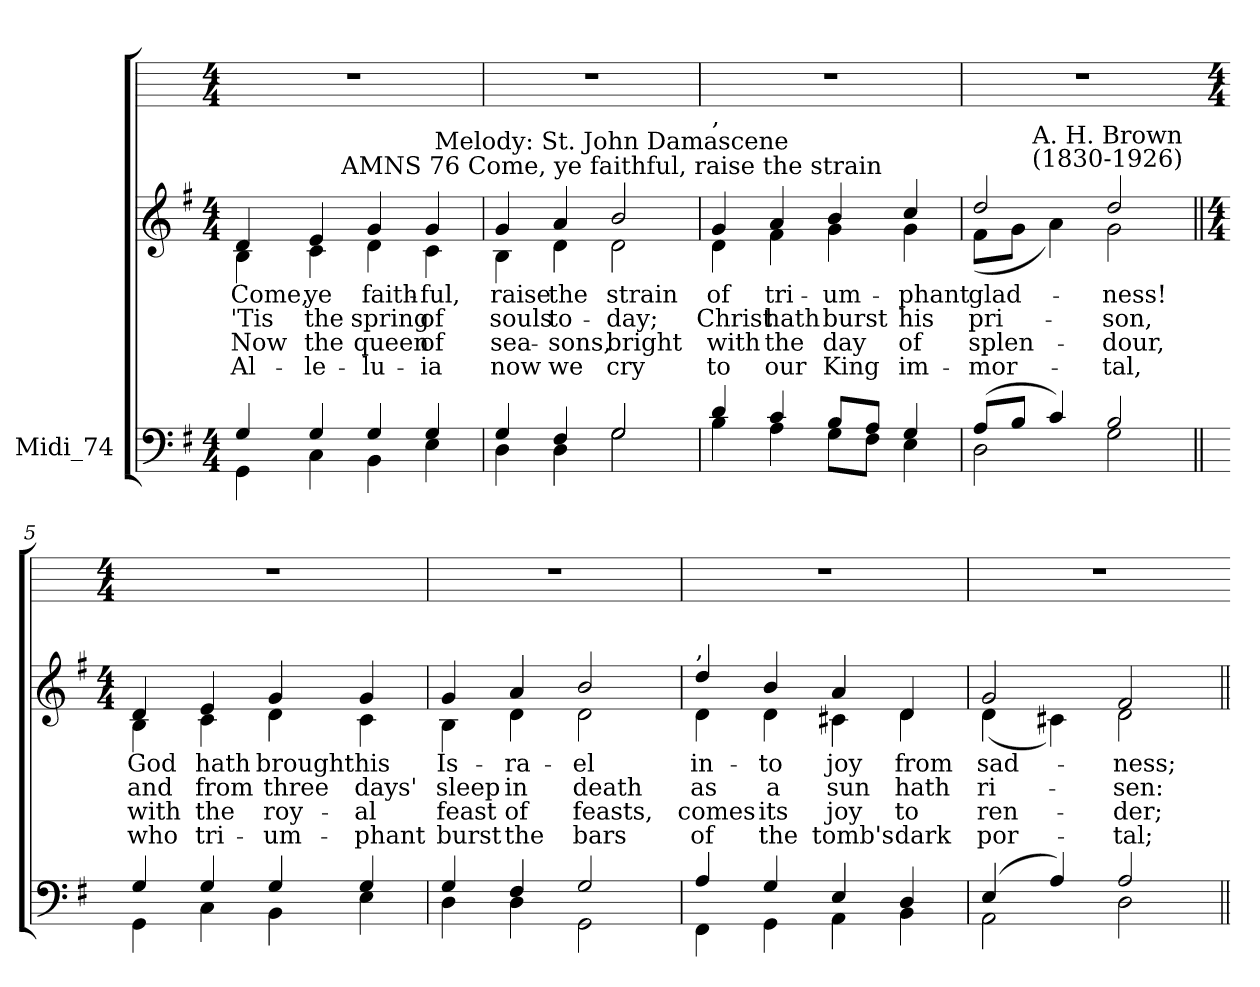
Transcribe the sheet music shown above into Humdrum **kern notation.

**kern	**kern	**text	**text	**text	**text	**kern
*part3	*part2	*part2	*part2	*part2	*part2	*part1
*staff3	*staff2	*staff2	*staff2	*staff2	*staff2	*staff1
*I"Midi_74	*	*	*	*	*	*
*clefF4	*clefG2	*	*	*	*	*
*k[f#]	*k[f#]	*	*	*	*	*
*G:	*G:	*	*	*	*	*
*M4/4	*M4/4	*	*	*	*	*M4/4
=1	=1	=1	=1	=1	=1	=1
*^	*	*	*	*	*	*
!	!	!LO:TX:a:cj:t=St. John of Damascus (d. c. 754),\ntr. J. M. Neale (1818-1866)	!	!	!	!	!
!	!	!	!LO:LY:b	!LO:LY:b	!LO:LY:b	!LO:LY:b	!
*	*	*^	*	*	*	*	*
4G/	4GG\	4d/	4B	Come,	'Tis	Now	Al-	1r
!	!	!	!	!LO:LY:b	!LO:LY:b	!LO:LY:b	!LO:LY:b	!
4G/	4C\	4e/	4c\	-ye	the	the	le-	.
!	!	!	!	!LO:LY:b	!LO:LY:b	!LO:LY:b	!LO:LY:b	!
4G/	4BB\	4g/	4d\	-faith-	-spring	queen	lu-	.
!	!	!	!	!LO:LY:b	!LO:LY:b	!LO:LY:b	!LO:LY:b	!
4G/	4E\	4g/	4c\	-ful,	of	of	ia	.
=2	=2	=2	=2	=2	=2	=2	=2	=2
!	!	!	!	!LO:LY:b	!LO:LY:b	!LO:LY:b	!LO:LY:b	!
4G/	4D\	4g/	4B\	raise	souls	sea-	-now	1r
!	!	!	!	!LO:LY:b	!LO:LY:b	!LO:LY:b	!LO:LY:b	!
4F#/	4D\	4a/	4d\	the	to-	-sons,	we	.
!	!	!LO:TX:a:cj:t=AMNS 76 Come, ye faithful, raise the strain	!	!	!	!	!	!
!	!	!LO:TX:a:cj:t=Melody&colon; St. John Damascene	!	!	!	!	!	!
!	!	!	!	!LO:LY:b	!LO:LY:b	!LO:LY:b	!LO:LY:b	!
2G/	2G\	2b/	2d\	strain	day;	bright	cry	.
=3	=3	=3	=3	=3	=3	=3	=3	=3
!	!	!LO:TX:a:t=,	!	!	!	!	!	!
!	!	!	!	!LO:LY:b	!LO:LY:b	!LO:LY:b	!LO:LY:b	!
4d/	4B\	4g/	4d\	of	Christ	with	to	1r
!	!	!	!	!LO:LY:b	!LO:LY:b	!LO:LY:b	!LO:LY:b	!
4c/	4A\	4a/	4f#\	tri-	-hath	the	our	.
!	!	!	!	!LO:LY:b	!LO:LY:b	!LO:LY:b	!LO:LY:b	!
8B/L	8G\L	4b/	4g\	um-	-burst	day	King	.
8A/J	8F#\J	.	.	.	.	.	.	.
!	!	!	!	!LO:LY:b	!LO:LY:b	!LO:LY:b	!LO:LY:b	!
4G/	4E\	4cc/	4g\	phant	his	of	im-	.
=4	=4	=4	=4	=4	=4	=4	=4	=4
!	!	!	!	!LO:LY:b	!LO:LY:b	!LO:LY:b	!LO:LY:b	!
(>8A/L	2D\	2dd/	(<8f#\L	-glad-	-pri-	-splen-	-mor-	1r
8B/J	.	.	8g\J	.	.	.	.	.
4c/)	.	.	4a\)	.	.	.	.	.
!	!	!LO:TX:a:cj:t=A. H. Brown\n(1830-1926)	!	!	!	!	!	!
!	!	!	!	!LO:LY:b	!LO:LY:b	!LO:LY:b	!LO:LY:b	!
2B/	2G\	2dd/	2g\	-ness!	son,	dour,	tal,	.
!!LO:LB:g=z
=5||	=5||	=5||	=5||	=5	=5	=5	=5	=5
*	*	*M4/4	*	*	*	*	*	*M4/4
!	!	!	!	!LO:LY:b	!LO:LY:b	!LO:LY:b	!LO:LY:b	!
4G/	4GG\	4d/	4B	God	and	with	who	1r
!	!	!	!	!LO:LY:b	!LO:LY:b	!LO:LY:b	!LO:LY:b	!
4G/	4C\	4e/	4c\	hath	from	the	tri-	.
!	!	!	!	!LO:LY:b	!LO:LY:b	!LO:LY:b	!LO:LY:b	!
4G/	4BB\	4g/	4d\	-brought	three	roy-	-um-	.
!	!	!	!	!LO:LY:b	!LO:LY:b	!LO:LY:b	!LO:LY:b	!
4G/	4E\	4g/	4c\	-his	days'	al	phant	.
=6	=6	=6	=6	=6	=6	=6	=6	=6
!	!	!	!	!LO:LY:b	!LO:LY:b	!LO:LY:b	!LO:LY:b	!
4G/	4D\	4g/	4B	Is-	-sleep	feast	burst	1r
!	!	!	!	!LO:LY:b	!LO:LY:b	!LO:LY:b	!LO:LY:b	!
4F#/	4D\	4a/	4d\	ra-	-in	of	the	.
!	!	!	!	!LO:LY:b	!LO:LY:b	!LO:LY:b	!LO:LY:b	!
2G/	2GG\	2b/	2d\	el	death	feasts,	bars	.
=7	=7	=7	=7	=7	=7	=7	=7	=7
!	!	!LO:TX:a:t=,	!	!	!	!	!	!
!	!	!	!	!LO:LY:b	!LO:LY:b	!LO:LY:b	!LO:LY:b	!
4A/	4FF#\	4dd/	4d\	in-	-as	comes	of	1r
!	!	!	!	!LO:LY:b	!LO:LY:b	!LO:LY:b	!LO:LY:b	!
4G/	4GG\	4b/	4d\	to	a	its	the	.
!	!	!	!	!LO:LY:b	!LO:LY:b	!LO:LY:b	!LO:LY:b	!
4E/	4AA\	4a/	4c#X\	joy	sun	joy	tomb's	.
!	!	!	!	!LO:LY:b	!LO:LY:b	!LO:LY:b	!LO:LY:b	!
4D/	4BB\	4d/	4d\	from	hath	to	dark	.
=8	=8	=8	=8	=8	=8	=8	=8	=8
!	!	!	!	!LO:LY:b	!LO:LY:b	!LO:LY:b	!LO:LY:b	!
(>4E/	2AA\	2g/	(<4d\	sad-	-ri-	-ren-	-por-	1r
4A/)	.	.	4c#X\)	.	.	.	.	.
!	!	!	!	!LO:LY:b	!LO:LY:b	!LO:LY:b	!LO:LY:b	!
2A/	2D\	2f#/	2d\	-ness;	sen:	der;	tal;	.
*v	*v	*	*	*	*	*	*	*
*	*v	*v	*	*	*	*	*
=||	=||	=	=	=	=	=
*-	*-	*-	*-	*-	*-	*-
